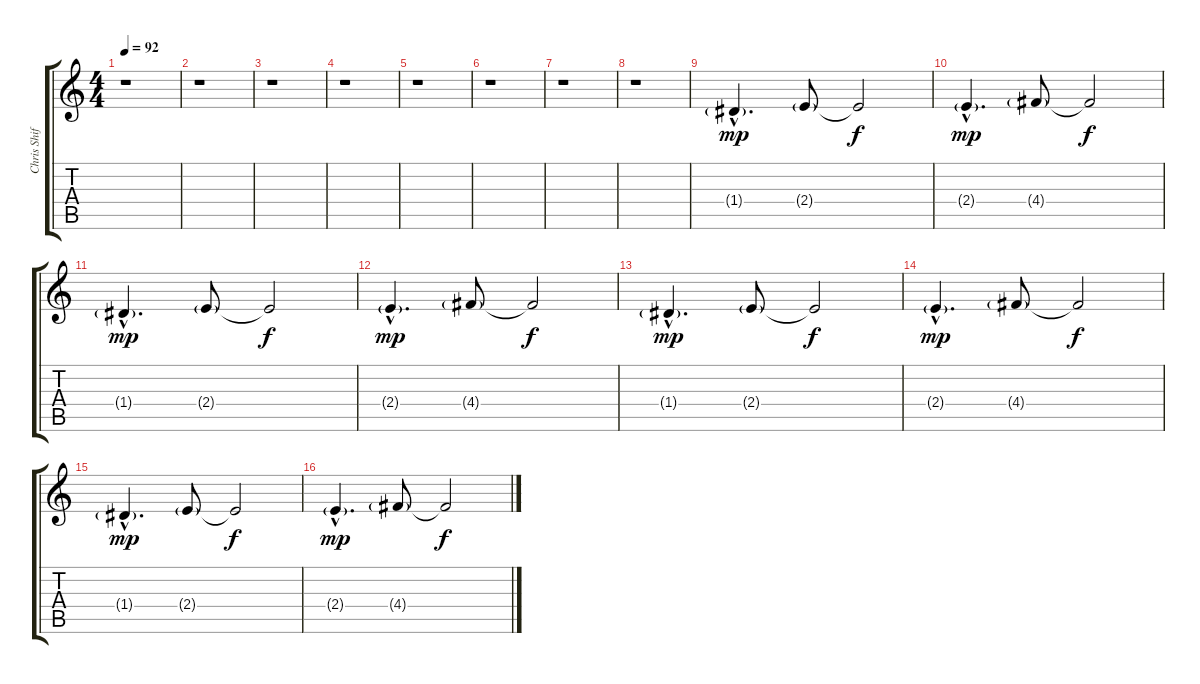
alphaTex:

\track ("Chris Shifflett (Guitar)" "Chris Shif") {instrument distortionguitar}
\staff {score tabs}
\tuning (E4 B3 G3 D3 A2 E2) {hide}
\ts (4 4)
\tempo 92
\clef g2
\ks c
r.1{dy f} |
r.1 |
r.1 |
r.1 |
r.1 |
r.1 |
r.1 |
r.1 |
1.4{g hac}.4{d dy mp} 2.4{g}.8 2.4{t}.2{dy f} |
2.4{g hac}.4{d dy mp} 4.4{g}.8 4.4{t}.2{dy f} |
1.4{g hac}.4{d dy mp} 2.4{g}.8 2.4{t}.2{dy f} |
2.4{g hac}.4{d dy mp} 4.4{g}.8 4.4{t}.2{dy f} |
1.4{g hac}.4{d dy mp} 2.4{g}.8 2.4{t}.2{dy f} |
2.4{g hac}.4{d dy mp} 4.4{g}.8 4.4{t}.2{dy f} |
1.4{g hac}.4{d dy mp} 2.4{g}.8 2.4{t}.2{dy f} |
2.4{g hac}.4{d dy mp} 4.4{g}.8 4.4{t}.2{dy f}
